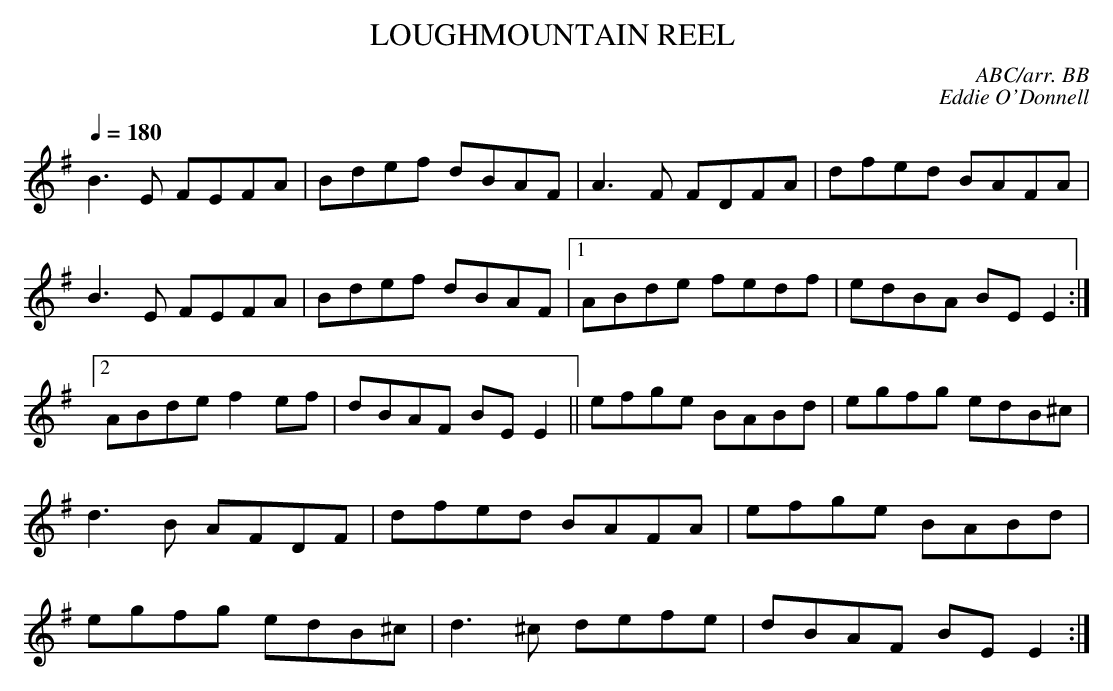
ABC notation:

X:1
T:LOUGHMOUNTAIN REEL \
C:ABC/arr. BB\
C:Eddie O'Donnell\
M:4/4\
L:1/8\
Q:1/4=180\
K:Em\
B3E FEFA|Bdef dBAF|A3F FDFA|dfed BAFA|\
B3 E FEFA|Bdef dBAF|1 ABde fedf|edBA BE E2 :|\
[2 ABde f2 ef|dBAF BE E2|| efge BABd|egfg edB^c|\
d3B AFDF|dfed BAFA|efge BABd|egfg edB^c|\
d3^c defe|dBAF BE E2 :|\
\
\
